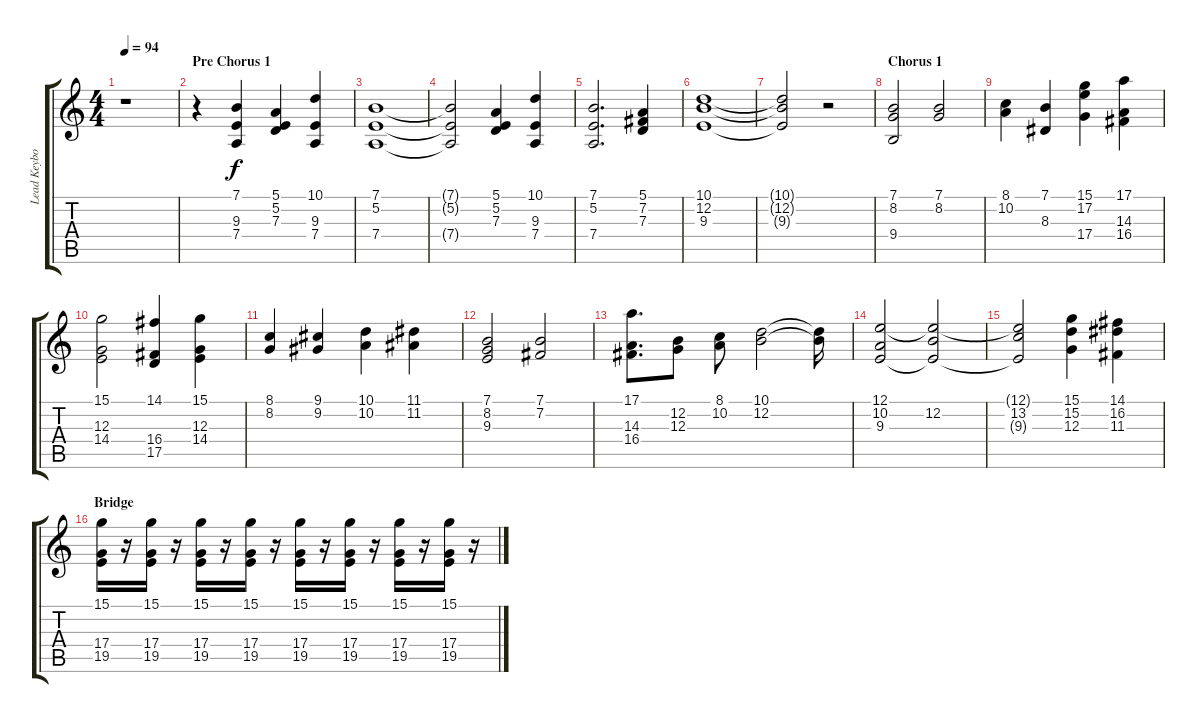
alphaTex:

\track ("Lead Keyboard" "Lead Keybo") {instrument stringensemble1}
\staff {score tabs}
\tuning (E4 B3 G3 D3 A2 E2) {hide}
\ts (4 4)
\tempo 94
\clef g2
\ks c
r.1{dy f} |
\section ("" "Pre Chorus 1")
r.4 (7.1 9.3 7.4).4 (5.1 5.2 7.3).4 (10.1 9.3 7.4).4 |
(7.1 5.2 7.4).1 |
(7.1{t} 5.2{t} 7.4{t}).2 (5.1 5.2 7.3).4 (10.1 9.3 7.4).4 |
(7.1 5.2 7.4).2{d} (5.1 7.2 7.3).4 |
(10.1 12.2 9.3).1 |
(10.1{t} 12.2{t} 9.3{t}).2 r.2 |
\section ("" "Chorus 1")
(7.1 8.2 9.4).2 (7.1 8.2).2 |
(8.1 10.2).4 (7.1 8.3).4 (15.1 17.2 17.4).4 (17.1 14.3 16.4).4 |
(15.1 12.3 14.4).2 (14.1 16.4 17.5).4 (15.1 12.3 14.4).4 |
(8.1 8.2).4 (9.1 9.2).4 (10.1 10.2).4 (11.1 11.2).4 |
(7.1 8.2 9.3).2 (7.1 7.2).2 |
(17.1 14.3 16.4).8{d} (12.2 12.3).8 (8.1 10.2).8 (10.1 12.2).2 (10.1{t} 12.2{t}).16 |
(12.1 10.2 9.3).2 (12.1{t} 12.2 9.3{t}).2 |
(12.1{t} 13.2 9.3{t}).2 (15.1 15.2 12.3).4 (14.1 16.2 11.3).4 |
\section ("" "Bridge")
(15.1 17.4 19.5).16 r.16 (15.1 17.4 19.5).16 r.16 (15.1 17.4 19.5).16 r.16 (15.1 17.4 19.5).16 r.16 (15.1 17.4 19.5).16 r.16 (15.1 17.4 19.5).16 r.16 (15.1 17.4 19.5).16 r.16 (15.1 17.4 19.5).16 r.16
